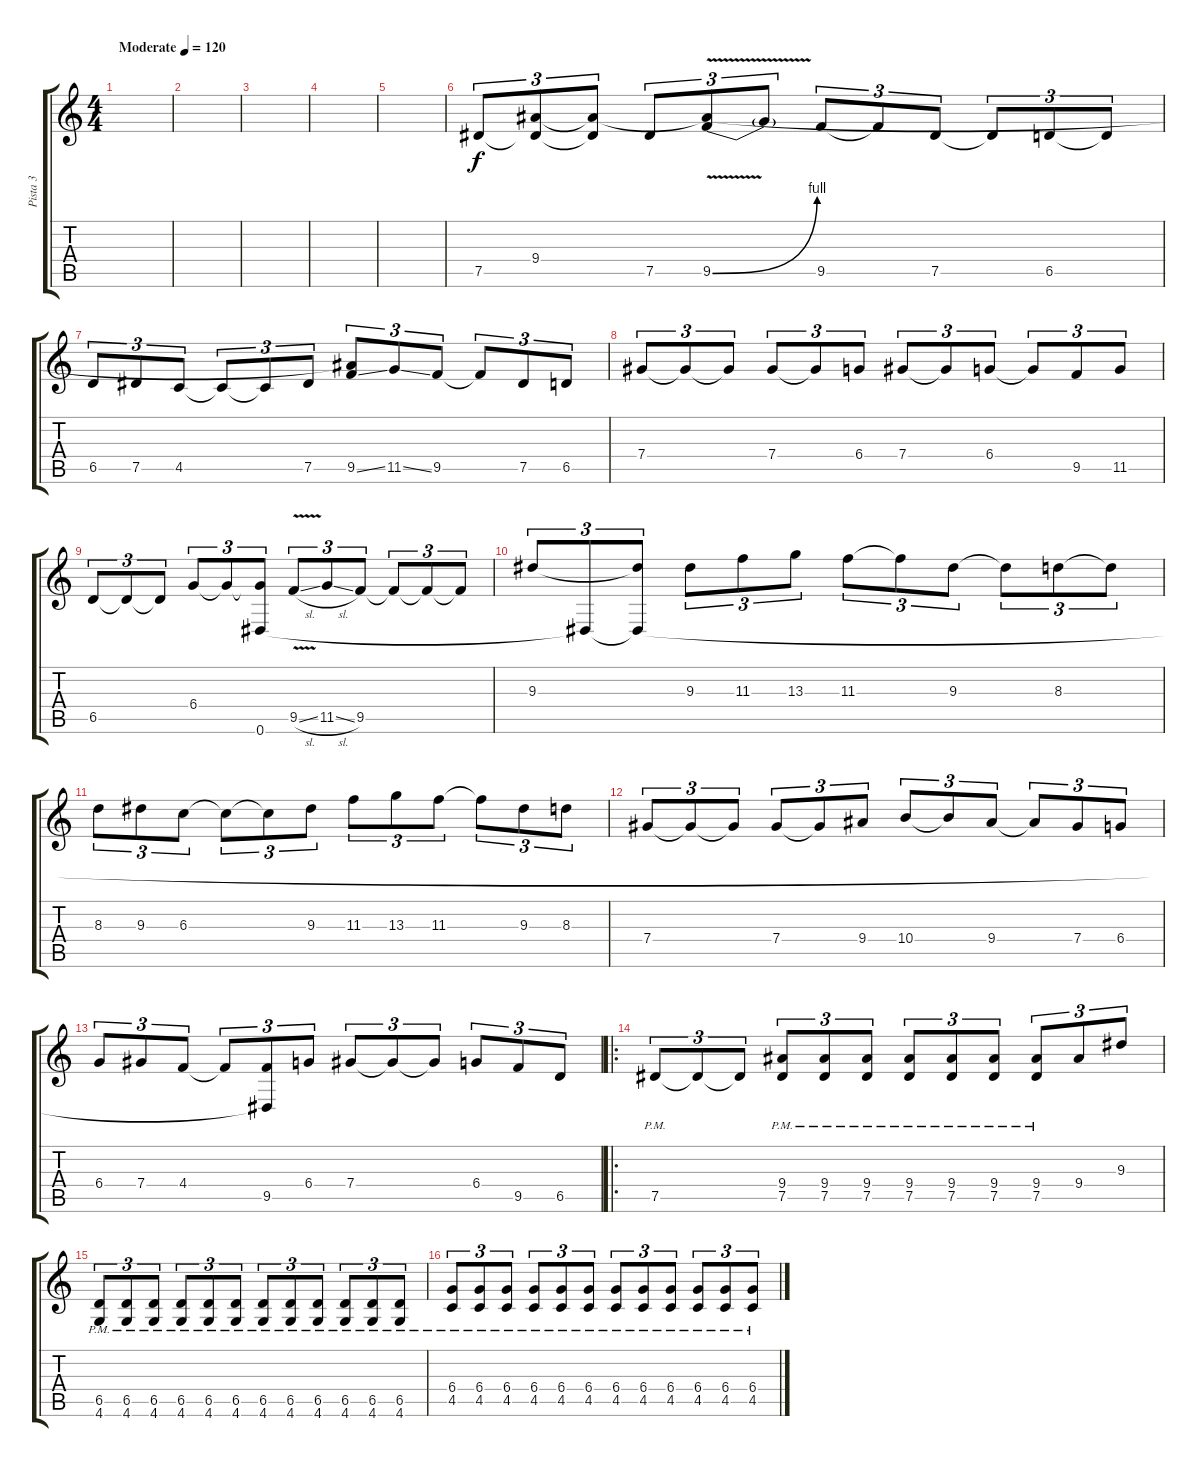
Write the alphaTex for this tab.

\track ("Pista 3" "Pista 3") {instrument distortionguitar}
\staff {score tabs}
\tuning (Eb4 Bb3 Gb3 Db3 Ab2 Eb2) {hide}
\ts (4 4)
\tempo (120 "Moderate")
\tempo 80
\tempo (120 "Moderate")
\clef g2
\ks c
|
|
|
|
|
7.5.8{tu (3 2)} (9.4 7.5{t}).8{tu (3 2)} (9.4{t} 7.5{t}).8{tu (3 2)} 7.5.8{tu (3 2)} (9.4{t} 9.5{be (bend 0 0 60 4) v}).8{tu (3 2)} 9.5{t}.8{tu (3 2)} 9.5.8{tu (3 2)} 9.5{t}.8{tu (3 2)} 7.5.8{tu (3 2)} 7.5{t}.8{tu (3 2)} 6.5.8{tu (3 2)} 6.5{t}.8{tu (3 2)} |
6.5.8{tu (3 2)} 7.5.8{tu (3 2)} 4.5.8{tu (3 2)} 4.5{t}.8{tu (3 2)} 4.5{t}.8{tu (3 2)} 7.5.8{tu (3 2)} (9.4{t} 9.5{ss}).8{tu (3 2)} 11.5{ss}.8{tu (3 2)} 9.5.8{tu (3 2)} 9.5{t}.8{tu (3 2)} 7.5.8{tu (3 2)} 6.5.8{tu (3 2)} |
7.4.8{tu (3 2)} 7.4{t}.8{tu (3 2)} 7.4{t}.8{tu (3 2)} 7.4.8{tu (3 2)} 7.4{t}.8{tu (3 2)} 6.4.8{tu (3 2)} 7.4.8{tu (3 2)} 7.4{t}.8{tu (3 2)} 6.4.8{tu (3 2)} 6.4{t}.8{tu (3 2)} 9.5.8{tu (3 2)} 11.5.8{tu (3 2)} |
6.5.8{tu (3 2)} 6.5{t}.8{tu (3 2)} 6.5{t}.8{tu (3 2)} 6.4.8{tu (3 2)} 6.4{t}.8{tu (3 2)} (6.4{t} 0.6).8{tu (3 2)} 9.5{v sl}.8{tu (3 2)} 11.5{sl}.8{tu (3 2)} 9.5.8{tu (3 2)} 9.5{t}.8{tu (3 2)} 9.5{t}.8{tu (3 2)} 9.5{t}.8{tu (3 2)} |
9.3.8{tu (3 2)} 0.6{t}.8{tu (3 2)} (9.3{t} 0.6{t}).8{tu (3 2)} 9.3.8{tu (3 2)} 11.3.8{tu (3 2)} 13.3.8{tu (3 2)} 11.3.8{tu (3 2)} 11.3{t}.8{tu (3 2)} 9.3.8{tu (3 2)} 9.3{t}.8{tu (3 2)} 8.3.8{tu (3 2)} 8.3{t}.8{tu (3 2)} |
8.3.8{tu (3 2)} 9.3.8{tu (3 2)} 6.3.8{tu (3 2)} 6.3{t}.8{tu (3 2)} 6.3{t}.8{tu (3 2)} 9.3.8{tu (3 2)} 11.3.8{tu (3 2)} 13.3.8{tu (3 2)} 11.3.8{tu (3 2)} 11.3{t}.8{tu (3 2)} 9.3.8{tu (3 2)} 8.3.8{tu (3 2)} |
7.4.8{tu (3 2)} 7.4{t}.8{tu (3 2)} 7.4{t}.8{tu (3 2)} 7.4.8{tu (3 2)} 7.4{t}.8{tu (3 2)} 9.4.8{tu (3 2)} 10.4.8{tu (3 2)} 10.4{t}.8{tu (3 2)} 9.4.8{tu (3 2)} 9.4{t}.8{tu (3 2)} 7.4.8{tu (3 2)} 6.4.8{tu (3 2)} |
6.4.8{tu (3 2)} 7.4.8{tu (3 2)} 4.4.8{tu (3 2)} 4.4{t}.8{tu (3 2)} (9.5 0.6{t}).8{tu (3 2)} 6.4.8{tu (3 2)} 7.4.8{tu (3 2)} 7.4{t}.8{tu (3 2)} 7.4{t}.8{tu (3 2)} 6.4.8{tu (3 2)} 9.5.8{tu (3 2)} 6.5.8{tu (3 2)} |
\ro
7.5{pm}.8{tu (3 2)} 7.5{t}.8{tu (3 2)} 7.5{t}.8{tu (3 2)} (9.4{pm} 7.5{pm}).8{tu (3 2)} (9.4{pm} 7.5{pm}).8{tu (3 2)} (9.4{pm} 7.5{pm}).8{tu (3 2)} (9.4{pm} 7.5{pm}).8{tu (3 2)} (9.4{pm} 7.5{pm}).8{tu (3 2)} (9.4{pm} 7.5{pm}).8{tu (3 2)} (9.4{pm} 7.5{pm}).8{tu (3 2)} 9.4.8{tu (3 2)} 9.3.8{tu (3 2)} |
(6.5{pm} 4.6{pm}).8{tu (3 2)} (6.5{pm} 4.6{pm}).8{tu (3 2)} (6.5{pm} 4.6{pm}).8{tu (3 2)} (6.5{pm} 4.6{pm}).8{tu (3 2)} (6.5{pm} 4.6{pm}).8{tu (3 2)} (6.5{pm} 4.6{pm}).8{tu (3 2)} (6.5{pm} 4.6{pm}).8{tu (3 2)} (6.5{pm} 4.6{pm}).8{tu (3 2)} (6.5{pm} 4.6{pm}).8{tu (3 2)} (6.5{pm} 4.6{pm}).8{tu (3 2)} (6.5{pm} 4.6{pm}).8{tu (3 2)} (6.5{pm} 4.6{pm}).8{tu (3 2)} |
(6.4{pm} 4.5{pm}).8{tu (3 2)} (6.4{pm} 4.5{pm}).8{tu (3 2)} (6.4{pm} 4.5{pm}).8{tu (3 2)} (6.4{pm} 4.5{pm}).8{tu (3 2)} (6.4{pm} 4.5{pm}).8{tu (3 2)} (6.4{pm} 4.5{pm}).8{tu (3 2)} (6.4{pm} 4.5{pm}).8{tu (3 2)} (6.4{pm} 4.5{pm}).8{tu (3 2)} (6.4{pm} 4.5{pm}).8{tu (3 2)} (6.4{pm} 4.5{pm}).8{tu (3 2)} (6.4{pm} 4.5{pm}).8{tu (3 2)} (6.4{pm} 4.5{pm}).8{tu (3 2)}
